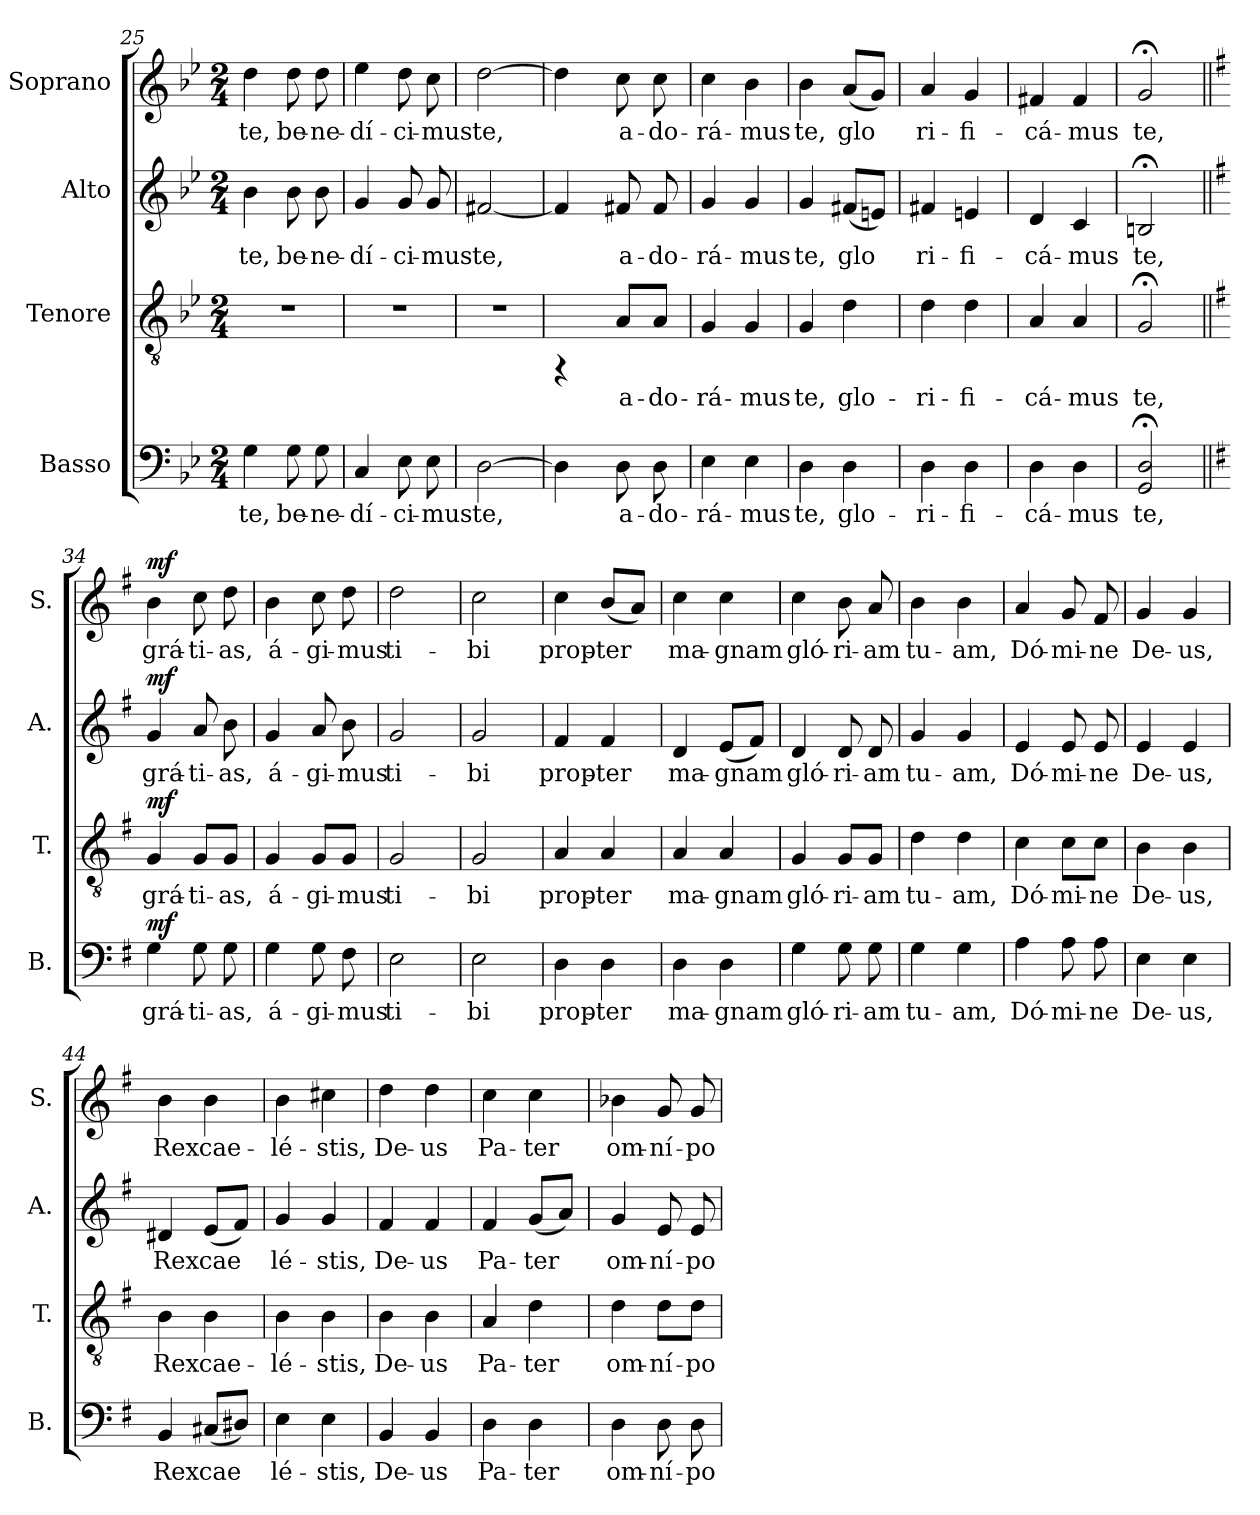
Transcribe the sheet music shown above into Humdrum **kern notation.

**kern	**text	**dynam	**kern	**text	**dynam	**kern	**text	**dynam	**kern	**text	**dynam
*part4	*part4	*part4	*part3	*part3	*part3	*part2	*part2	*part2	*part1	*part1	*part1
*staff4	*staff4	*staff4	*staff3	*staff3	*staff3	*staff2	*staff2	*staff2	*staff1	*staff1	*staff1
*I"Basso	*	*	*I"Tenore	*	*	*I"Alto	*	*	*I"Soprano	*	*
*I'B.	*	*	*I'T.	*	*	*I'A.	*	*	*I'S.	*	*
*clefF4	*	*	*clefGv2	*	*	*clefG2	*	*	*clefG2	*	*
*k[b-e-]	*	*	*k[b-e-]	*	*	*k[b-e-]	*	*	*k[b-e-]	*	*
*B-:	*	*	*B-:	*	*	*B-:	*	*	*B-:	*	*
*M2/4	*	*	*M2/4	*	*	*M2/4	*	*	*M2/4	*	*
=25	=25	=25	=25	=25	=25	=25	=25	=25	=25	=25	=25
!	!LO:LY:b:cj	!	!	!	!	!	!LO:LY:b:cj	!	!	!LO:LY:b:cj	!
4G\	te,	.	2r	.	.	4b-\	te,	.	4dd\	te,	.
!	!LO:LY:b:cj	!	!	!	!	!	!LO:LY:b:cj	!	!	!LO:LY:b:cj	!
8G\	be-	.	.	.	.	8b-\	be-	.	8dd\	be-	.
!	!LO:LY:b:cj	!	!	!	!	!	!LO:LY:b:cj	!	!	!LO:LY:b:cj	!
8G\	-ne-	.	.	.	.	8b-\	-ne-	.	8dd\	-ne-	.
=26	=26	=26	=26	=26	=26	=26	=26	=26	=26	=26	=26
!	!LO:LY:b:cj	!	!	!	!	!	!LO:LY:b:cj	!	!	!LO:LY:b:cj	!
4C/	-dí-	.	2r	.	.	4g/	-dí-	.	4ee-\	-dí-	.
!	!LO:LY:b:cj	!	!	!	!	!	!LO:LY:b:cj	!	!	!LO:LY:b:cj	!
8E-\	-ci-	.	.	.	.	8g/	-ci-	.	8dd\	-ci-	.
!	!LO:LY:b:cj	!	!	!	!	!	!LO:LY:b:cj	!	!	!LO:LY:b:cj	!
8E-\	-mus	.	.	.	.	8g/	-mus	.	8cc\	-mus	.
=27	=27	=27	=27	=27	=27	=27	=27	=27	=27	=27	=27
!	!LO:LY:b:cj	!	!	!	!	!	!LO:LY:b:cj	!	!	!LO:LY:b:cj	!
[>2D\	te,	.	2r	.	.	[<2f#X/	te,	.	[>2dd\	te,	.
=28	=28	=28	=28	=28	=28	=28	=28	=28	=28	=28	=28
!	!LO:LY:b:cj	!	!	!	!	!	!LO:LY:b:cj	!	!	!LO:LY:b:cj	!
*^	*	*	*	*	*	*^	*	*	*	*	*
4D\]	16ryy	.	.	4rFF	.	.	4f#/]	16ryy	.	.	4dd\]	.	.
.	64ryy	.	.	.	.	.	.	64ryy	.	.	.	.	.
!	!	!	!LO:DY:a	!	!	!	!	!	!	!	!	!	!
!	!	!	!LO:DY:n=1:b	!	!	!	!	!	!	!LO:DY:a	!	!	!
!	!	!	!	!	!	!	!	!	!	!LO:DY:n=1:b	!	!	!
.	4ryy	.	mp mp	.	.	.	.	4ryy	.	mp mp	.	.	.
!	!	!LO:LY:b:cj	!	!	!LO:LY:b:cj	!	!	!	!LO:LY:b:cj	!	!	!LO:LY:b:cj	!
8D\	.	a-	.	8A/L	a-	.	8f#X/	.	a-	.	8cc\	a-	.
.	8ryy	.	.	.	.	.	.	8ryy	.	.	.	.	.
!	!	!LO:LY:b:cj	!	!	!LO:LY:b:cj	!	!	!	!LO:LY:b:cj	!	!	!LO:LY:b:cj	!
8D\	.	-do-	.	8A/J	-do-	.	8f#/	.	-do-	.	8cc\	-do-	.
.	32.ryy	.	.	.	.	.	.	32.ryy	.	.	.	.	.
=29	=29	=29	=29	=29	=29	=29	=29	=29	=29	=29	=29	=29	=29
!	!	!LO:LY:b:cj	!	!	!LO:LY:b:cj	!	!	!	!LO:LY:b:cj	!	!	!LO:LY:b:cj	!
*v	*v	*	*	*	*	*	*v	*v	*	*	*	*	*
4E-\	-rá-	.	4G/	-rá-	.	4g/	-rá-	.	4cc\	-rá-	.
!	!LO:LY:b:cj	!	!	!LO:LY:b:cj	!	!	!LO:LY:b:cj	!	!	!LO:LY:b:cj	!
4E-\	-mus	.	4G/	-mus	.	4g/	-mus	.	4b-\	-mus	.
=30	=30	=30	=30	=30	=30	=30	=30	=30	=30	=30	=30
!	!LO:LY:b:cj	!	!	!LO:LY:b:cj	!	!	!LO:LY:b:cj	!	!	!LO:LY:b:cj	!
4D\	te,	.	4G/	te,	.	4g/	te,	.	4b-\	te,	.
!	!LO:LY:b:cj	!	!	!LO:LY:b:cj	!	!	!LO:LY:b:cj	!	!	!LO:LY:b:cj	!
4D\	glo-	.	4d\	glo-	.	(<8f#X/L	glo-	.	(<8a/L	glo-	.
!	!	!	!	!	!	!	!LO:LY:b:cj	!	!	!LO:LY:b:cj	!
.	.	.	.	.	.	8en/J)	--	.	8g/J)	--	.
!!LO:LB:g=z
=31	=31	=31	=31	=31	=31	=31	=31	=31	=31	=31	=31
!	!LO:LY:b:cj	!	!	!LO:LY:b:cj	!	!	!LO:LY:b:cj	!	!	!LO:LY:b:cj	!
4D\	-ri-	.	4d\	-ri-	.	4f#X/	-ri-	.	4a/	-ri-	.
!	!LO:LY:b:cj	!	!	!LO:LY:b:cj	!	!	!LO:LY:b:cj	!	!	!LO:LY:b:cj	!
4D\	-fi-	.	4d\	-fi-	.	4en/	-fi-	.	4g/	-fi-	.
=32	=32	=32	=32	=32	=32	=32	=32	=32	=32	=32	=32
!	!LO:LY:b:cj	!	!	!LO:LY:b:cj	!	!	!LO:LY:b:cj	!	!	!LO:LY:b:cj	!
4D\	-cá-	.	4A/	-cá-	.	4d/	-cá-	.	4f#X/	-cá-	.
!	!LO:LY:b:cj	!	!	!LO:LY:b:cj	!	!	!LO:LY:b:cj	!	!	!LO:LY:b:cj	!
4D\	-mus	.	4A/	-mus	.	4c/	-mus	.	4f#/	-mus	.
=33	=33	=33	=33	=33	=33	=33	=33	=33	=33	=33	=33
!	!LO:LY:b:cj	!	!	!LO:LY:b:cj	!	!	!LO:LY:b:cj	!	!	!LO:LY:b:cj	!
2D/;< 2GG/;<	te,	.	2G;</	te,	.	2Bn;</	te,	.	2g;</	te,	.
=34||	=34||	=34||	=34||	=34||	=34||	=34||	=34||	=34||	=34||	=34||	=34||
*k[f#]	*	*	*k[f#]	*	*	*k[f#]	*	*	*k[f#]	*	*
*G:	*	*	*G:	*	*	*G:	*	*	*G:	*	*
!	!LO:LY:b:cj	!LO:DY:b	!	!LO:LY:b:cj	!LO:DY:b	!	!LO:LY:b:cj	!LO:DY:b	!	!LO:LY:b:cj	!LO:DY:b
4G\	grá-	mf	4G/	grá-	mf	4g/	grá-	mf	4b\	grá-	mf
!	!LO:LY:b:cj	!	!	!LO:LY:b:cj	!	!	!LO:LY:b:cj	!	!	!LO:LY:b:cj	!
8G\	-ti-	.	8G/L	-ti-	.	8a/	-ti-	.	8cc\	-ti-	.
!	!LO:LY:b:cj	!	!	!LO:LY:b:cj	!	!	!LO:LY:b:cj	!	!	!LO:LY:b:cj	!
8G\	-as,	.	8G/J	-as,	.	8b\	-as,	.	8dd\	-as,	.
=35	=35	=35	=35	=35	=35	=35	=35	=35	=35	=35	=35
!	!LO:LY:b:cj	!	!	!LO:LY:b:cj	!	!	!LO:LY:b:cj	!	!	!LO:LY:b:cj	!
4G\	á-	.	4G/	á-	.	4g/	á-	.	4b\	á-	.
!	!LO:LY:b:cj	!	!	!LO:LY:b:cj	!	!	!LO:LY:b:cj	!	!	!LO:LY:b:cj	!
8G\	-gi-	.	8G/L	-gi-	.	8a/	-gi-	.	8cc\	-gi-	.
!	!LO:LY:b:cj	!	!	!LO:LY:b:cj	!	!	!LO:LY:b:cj	!	!	!LO:LY:b:cj	!
8F#\	-mus	.	8G/J	-mus	.	8b\	-mus	.	8dd\	-mus	.
=36	=36	=36	=36	=36	=36	=36	=36	=36	=36	=36	=36
!	!LO:LY:b:cj	!	!	!LO:LY:b:cj	!	!	!LO:LY:b:cj	!	!	!LO:LY:b:cj	!
2E\	ti-	.	2G/	ti-	.	2g/	ti-	.	2dd\	ti-	.
=37	=37	=37	=37	=37	=37	=37	=37	=37	=37	=37	=37
!	!LO:LY:b:cj	!	!	!LO:LY:b:cj	!	!	!LO:LY:b:cj	!	!	!LO:LY:b:cj	!
2E\	-bi	.	2G/	-bi	.	2g/	-bi	.	2cc\	-bi	.
!!LO:PB:g=z
=38	=38	=38	=38	=38	=38	=38	=38	=38	=38	=38	=38
!	!LO:LY:b:cj	!	!	!LO:LY:b:cj	!	!	!LO:LY:b:cj	!	!	!LO:LY:b:cj	!
4D\	prop-	.	4A/	prop-	.	4f#/	prop-	.	4cc\	prop-	.
!	!LO:LY:b:cj	!	!	!LO:LY:b:cj	!	!	!LO:LY:b:cj	!	!	!LO:LY:b:cj	!
4D\	-ter	.	4A/	-ter	.	4f#/	-ter	.	(<8b/L	-ter	.
!	!	!	!	!	!	!	!	!	!	!LO:LY:b:cj	!
.	.	.	.	.	.	.	.	.	8a/J)	.	.
=39	=39	=39	=39	=39	=39	=39	=39	=39	=39	=39	=39
!	!LO:LY:b:cj	!	!	!LO:LY:b:cj	!	!	!LO:LY:b:cj	!	!	!LO:LY:b:cj	!
4D\	ma-	.	4A/	ma-	.	4d/	ma-	.	4cc\	ma-	.
!	!LO:LY:b:cj	!	!	!LO:LY:b:cj	!	!	!LO:LY:b:cj	!	!	!LO:LY:b:cj	!
4D\	-gnam	.	4A/	-gnam	.	(<8e/L	-gnam	.	4cc\	-gnam	.
!	!	!	!	!	!	!	!LO:LY:b:cj	!	!	!	!
.	.	.	.	.	.	8f#/J)	.	.	.	.	.
=40	=40	=40	=40	=40	=40	=40	=40	=40	=40	=40	=40
!	!LO:LY:b:cj	!	!	!LO:LY:b:cj	!	!	!LO:LY:b:cj	!	!	!LO:LY:b:cj	!
4G\	gló-	.	4G/	gló-	.	4d/	gló-	.	4cc\	gló-	.
!	!LO:LY:b:cj	!	!	!LO:LY:b:cj	!	!	!LO:LY:b:cj	!	!	!LO:LY:b:cj	!
8G\	-ri-	.	8G/L	-ri-	.	8d/	-ri-	.	8b\	-ri-	.
!	!LO:LY:b:cj	!	!	!LO:LY:b:cj	!	!	!LO:LY:b:cj	!	!	!LO:LY:b:cj	!
8G\	-am	.	8G/J	-am	.	8d/	-am	.	8a/	-am	.
=41	=41	=41	=41	=41	=41	=41	=41	=41	=41	=41	=41
!	!LO:LY:b:cj	!	!	!LO:LY:b:cj	!	!	!LO:LY:b:cj	!	!	!LO:LY:b:cj	!
4G\	tu-	.	4d\	tu-	.	4g/	tu-	.	4b\	tu-	.
!	!LO:LY:b:cj	!	!	!LO:LY:b:cj	!	!	!LO:LY:b:cj	!	!	!LO:LY:b:cj	!
4G\	-am,	.	4d\	-am,	.	4g/	-am,	.	4b\	-am,	.
=42	=42	=42	=42	=42	=42	=42	=42	=42	=42	=42	=42
!	!LO:LY:b:cj	!	!	!LO:LY:b:cj	!	!	!LO:LY:b:cj	!	!	!LO:LY:b:cj	!
4A\	Dó-	.	4c\	Dó-	.	4e/	Dó-	.	4a/	Dó-	.
!	!LO:LY:b:cj	!	!	!LO:LY:b:cj	!	!	!LO:LY:b:cj	!	!	!LO:LY:b:cj	!
8A\	-mi-	.	8c\L	-mi-	.	8e/	-mi-	.	8g/	-mi-	.
!	!LO:LY:b:cj	!	!	!LO:LY:b:cj	!	!	!LO:LY:b:cj	!	!	!LO:LY:b:cj	!
8A\	-ne	.	8c\J	-ne	.	8e/	-ne	.	8f#/	-ne	.
=43	=43	=43	=43	=43	=43	=43	=43	=43	=43	=43	=43
!	!LO:LY:b:cj	!	!	!LO:LY:b:cj	!	!	!LO:LY:b:cj	!	!	!LO:LY:b:cj	!
4E\	De-	.	4B\	De-	.	4e/	De-	.	4g/	De-	.
!	!LO:LY:b:cj	!	!	!LO:LY:b:cj	!	!	!LO:LY:b:cj	!	!	!LO:LY:b:cj	!
4E\	-us,	.	4B\	-us,	.	4e/	-us,	.	4g/	-us,	.
=44	=44	=44	=44	=44	=44	=44	=44	=44	=44	=44	=44
!	!LO:LY:b:cj	!	!	!LO:LY:b:cj	!	!	!LO:LY:b:cj	!	!	!LO:LY:b:cj	!
4BB/	Rex	.	4B\	Rex	.	4d#X/	Rex	.	4b\	Rex	.
!	!LO:LY:b:cj	!	!	!LO:LY:b:cj	!	!	!LO:LY:b:cj	!	!	!LO:LY:b:cj	!
(<8C#X/L	cae-	.	4B\	cae-	.	(<8e/L	cae-	.	4b\	cae-	.
!	!LO:LY:b:cj	!	!	!	!	!	!LO:LY:b:cj	!	!	!	!
8D#X/J)	--	.	.	.	.	8f#/J)	--	.	.	.	.
!!LO:LB:g=z
=45	=45	=45	=45	=45	=45	=45	=45	=45	=45	=45	=45
!	!LO:LY:b:cj	!	!	!LO:LY:b:cj	!	!	!LO:LY:b:cj	!	!	!LO:LY:b:cj	!
4E\	-lé-	.	4B\	-lé-	.	4g/	-lé-	.	4b\	-lé-	.
!	!LO:LY:b:cj	!	!	!LO:LY:b:cj	!	!	!LO:LY:b:cj	!	!	!LO:LY:b:cj	!
4E\	-stis,	.	4B\	-stis,	.	4g/	-stis,	.	4cc#X\	-stis,	.
=46	=46	=46	=46	=46	=46	=46	=46	=46	=46	=46	=46
!	!LO:LY:b:cj	!	!	!LO:LY:b:cj	!	!	!LO:LY:b:cj	!	!	!LO:LY:b:cj	!
4BB/	De-	.	4B\	De-	.	4f#/	De-	.	4dd\	De-	.
!	!LO:LY:b:cj	!	!	!LO:LY:b:cj	!	!	!LO:LY:b:cj	!	!	!LO:LY:b:cj	!
4BB/	-us	.	4B\	-us	.	4f#/	-us	.	4dd\	-us	.
=47	=47	=47	=47	=47	=47	=47	=47	=47	=47	=47	=47
!	!LO:LY:b:cj	!	!	!LO:LY:b:cj	!	!	!LO:LY:b:cj	!	!	!LO:LY:b:cj	!
4D\	Pa-	.	4A/	Pa-	.	4f#/	Pa-	.	4cc\	Pa-	.
!	!LO:LY:b:cj	!	!	!LO:LY:b:cj	!	!	!LO:LY:b:cj	!	!	!LO:LY:b:cj	!
4D\	-ter	.	4d\	-ter	.	(<8g/L	-ter	.	4cc\	-ter	.
!	!	!	!	!	!	!	!LO:LY:b:cj	!	!	!	!
.	.	.	.	.	.	8a/J)	.	.	.	.	.
=48	=48	=48	=48	=48	=48	=48	=48	=48	=48	=48	=48
!	!LO:LY:b:cj	!	!	!LO:LY:b:cj	!	!	!LO:LY:b:cj	!	!	!LO:LY:b:cj	!
4D\	om-	.	4d\	om-	.	4g/	om-	.	4b-X\	om-	.
!	!LO:LY:b:cj	!	!	!LO:LY:b:cj	!	!	!LO:LY:b:cj	!	!	!LO:LY:b:cj	!
8D\	-ní-	.	8d\L	-ní-	.	8e/	-ní-	.	8g/	-ní-	.
!	!LO:LY:b:cj	!	!	!LO:LY:b:cj	!	!	!LO:LY:b:cj	!	!	!LO:LY:b:cj	!
8D\	-po-	.	8d\J	-po-	.	8e/	-po-	.	8g/	-po-	.
=	=	=	=	=	=	=	=	=	=	=	=
*-	*-	*-	*-	*-	*-	*-	*-	*-	*-	*-	*-
